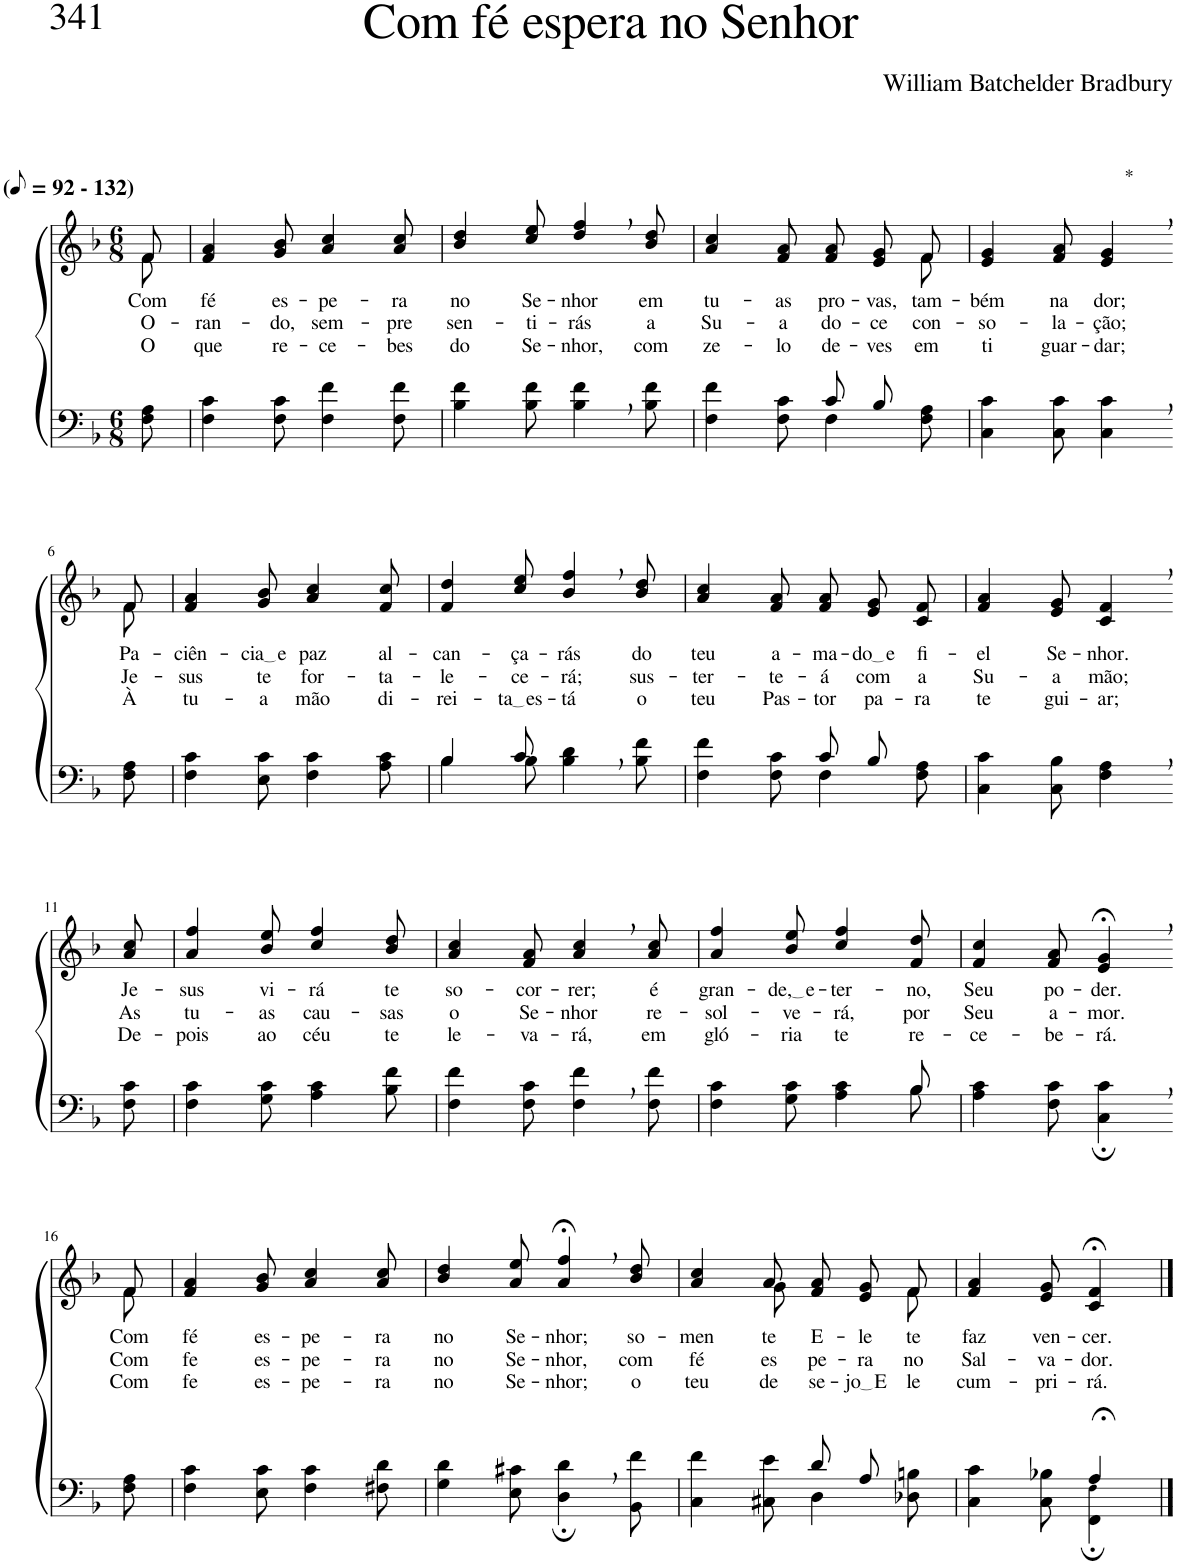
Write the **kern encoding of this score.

**kern	**kern	**text	**text	**text
*part2	*part1	*part1	*part1	*part1
*staff2	*staff1	*staff1	*staff1	*staff1
*I"Parte III e IV	*I"Parte I e II	*	*	*
*clefF4	*clefG2	*	*	*
*Trd2c3	*Trd2c3	*	*	*
*k[b-]	*k[b-]	*	*	*
*M6/8	*M6/8	*	*	*
*MM46	*MM46	*	*	*
=1	=1	=1	=1	=1
!	!LO:TX:a:B:t=(	!	!	!
!	!LO:TX:a:B:t=- 132)	!	!	!
!	!	!LO:LY:b	!LO:LY:b	!LO:LY:b
*	*^	*	*	*
8F\ 8A\	8f\	8f/	Com	O-	O
=2	=2	=2	=2	=2	=2
!	!	!	!LO:LY:b	!LO:LY:b	!LO:LY:b
*	*v	*v	*	*	*
4F\ 4c\	4f/ 4a/	fé	-ran-	que
!	!	!LO:LY:b	!LO:LY:b	!LO:LY:b
8F\ 8c\	8g/ 8b-/	es-	-do,	re-
!	!	!LO:LY:b	!LO:LY:b	!LO:LY:b
4F\ 4f\	4a/ 4cc/	-pe-	sem-	-ce-
!	!	!LO:LY:b	!LO:LY:b	!LO:LY:b
8F\ 8f\	8a/ 8cc/	-ra	-pre	-bes
=3	=3	=3	=3	=3
!	!	!LO:LY:b	!LO:LY:b	!LO:LY:b
4B-\ 4f\	4b-/ 4dd/	no	sen-	do
!	!	!LO:LY:b	!LO:LY:b	!LO:LY:b
8B-\ 8f\	8cc/ 8ee/	Se-	-ti-	Se-
!	!	!LO:LY:b	!LO:LY:b	!LO:LY:b
4B-\, 4f\,	4dd/, 4ff/,	-nhor	-rás	-nhor,
!	!	!LO:LY:b	!LO:LY:b	!LO:LY:b
8B-\ 8f\	8b-/ 8dd/	em	a	com
=4	=4	=4	=4	=4
*^	*	*	*	*
!	!	!	!LO:LY:b	!LO:LY:b	!LO:LY:b
*	*	*^	*	*	*
4.ryy	4F\ 4f\	4a/ 4cc/	8ryy	tu-	Su-	ze-
!	!	!	!	!LO:LY:b	!LO:LY:b	!LO:LY:b
*	*	*v	*v	*	*	*
.	8F\ 8c\	8f/ 8a/	-as	-a	-lo
!	!	!	!LO:LY:b	!LO:LY:b	!LO:LY:b
8c/L	4F\	8f/ 8a/L	pro-	do-	de-
!	!	!	!LO:LY:b	!LO:LY:b	!LO:LY:b
8B-/J	.	8e/ 8g/	-vas,	-ce	-ves
*	*	*^	*	*	*
!	!	!	!	!LO:LY:b	!LO:LY:b	!LO:LY:b
8ryy	8F\ 8A\	8f/J	8f\	tam-	con-	em
=5	=5	=5	=5	=5	=5	=5
!	!	!	!	!LO:LY:b	!LO:LY:b	!LO:LY:b
*v	*v	*	*	*	*	*
*	*v	*v	*	*	*
4C\ 4c\	4e/ 4g/	-bém	-so-	ti
!	!	!LO:LY:b	!LO:LY:b	!LO:LY:b
8C\ 8c\	8f/ 8a/	na	-la-	guar-
!	!LO:TX:a:t=*	!	!	!
!	!	!LO:LY:b	!LO:LY:b	!LO:LY:b
4C\, 4c\,	4e/, 4g/,	dor;	-ção;	-dar;
!!LO:LB:g=z
=6-	=6-	=6-	=6-	=6-
*k[b-]	*	*	*	*
!	!	!LO:LY:b	!LO:LY:b	!LO:LY:b
*	*^	*	*	*
8F\ 8A\	8f\	8f/	Pa-	Je-	À
=7	=7	=7	=7	=7	=7
!	!	!	!LO:LY:b	!LO:LY:b	!LO:LY:b
*	*v	*v	*	*	*
4F\ 4c\	4f/ 4a/	-ciên-	-sus	tu-
!	!	!LO:LY:b	!LO:LY:b	!LO:LY:b
8E\ 8c\	8g/ 8b-/	cia e	te	-a
!	!	!LO:LY:b	!LO:LY:b	!LO:LY:b
4F\ 4c\	4a/ 4cc/	paz	for-	mão
!	!	!LO:LY:b	!LO:LY:b	!LO:LY:b
8A\ 8c\	8f/ 8cc/	al-	-ta-	di-
=8	=8	=8	=8	=8
*^	*	*	*	*
!	!	!	!LO:LY:b	!LO:LY:b	!LO:LY:b
4B-\	4B-/	4f/ 4dd/	-can-	-le-	-rei-
!	!	!	!LO:LY:b	!LO:LY:b	!LO:LY:b
8B-\	8c/	8cc/ 8ee/	-ça-	-ce-	ta es
!	!	!	!LO:LY:b	!LO:LY:b	!LO:LY:b
4B-\, 4d\,	4.ryy	4b-/, 4ff/,	-rás	-rá;	-tá
!	!	!	!LO:LY:b	!LO:LY:b	!LO:LY:b
8B-\ 8f\	.	8b-/ 8dd/	do	sus-	o
=9	=9	=9	=9	=9	=9
!	!	!	!LO:LY:b	!LO:LY:b	!LO:LY:b
4.ryy	4F\ 4f\	4a/ 4cc/	teu	-ter-	teu
!	!	!	!LO:LY:b	!LO:LY:b	!LO:LY:b
.	8F\ 8c\	8f/ 8a/	a-	-te-	Pas-
!	!	!	!LO:LY:b	!LO:LY:b	!LO:LY:b
8c/L	4F\	8f/ 8a/L	-ma-	-á	-tor
!	!	!	!LO:LY:b	!LO:LY:b	!LO:LY:b
8B-/J	.	8e/ 8g/	do e	com	pa-
!	!	!	!LO:LY:b	!LO:LY:b	!LO:LY:b
8ryy	8F\ 8A\	8c/ 8f/J	fi-	a	-ra
=10	=10	=10	=10	=10	=10
!	!	!	!LO:LY:b	!LO:LY:b	!LO:LY:b
*v	*v	*	*	*	*
4C\ 4c\	4f/ 4a/	-el	Su-	te
!	!	!LO:LY:b	!LO:LY:b	!LO:LY:b
8C\ 8B-\	8e/ 8g/	Se-	-a	gui-
!	!	!LO:LY:b	!LO:LY:b	!LO:LY:b
4F\, 4A\,	4c/, 4f/,	-nhor.	mão;	-ar;
!!LO:LB:g=z
=11-	=11-	=11-	=11-	=11-
!	!	!LO:LY:b	!LO:LY:b	!LO:LY:b
8F\ 8c\	8a/ 8cc/	Je-	As	De-
=12	=12	=12	=12	=12
!	!	!LO:LY:b	!LO:LY:b	!LO:LY:b
4F\ 4c\	4a/ 4ff/	-sus	tu-	-pois
!	!	!LO:LY:b	!LO:LY:b	!LO:LY:b
8G\ 8c\	8b-/ 8ee/	vi-	-as	ao
!	!	!LO:LY:b	!LO:LY:b	!LO:LY:b
4A\ 4c\	4cc/ 4ff/	-rá	cau-	céu
!	!	!LO:LY:b	!LO:LY:b	!LO:LY:b
8B-\ 8f\	8b-/ 8dd/	te	-sas	te
=13	=13	=13	=13	=13
!	!	!LO:LY:b	!LO:LY:b	!LO:LY:b
4F\ 4f\	4a/ 4cc/	so-	o	le-
!	!	!LO:LY:b	!LO:LY:b	!LO:LY:b
8F\ 8c\	8f/ 8a/	-cor-	Se-	-va-
!	!	!LO:LY:b	!LO:LY:b	!LO:LY:b
4F\, 4f\,	4a/, 4cc/,	-rer;	-nhor	-rá,
!	!	!LO:LY:b	!LO:LY:b	!LO:LY:b
8F\ 8f\	8a/ 8cc/	é	re-	em
=14	=14	=14	=14	=14
*^	*	*	*	*
!	!	!	!LO:LY:b	!LO:LY:b	!LO:LY:b
2ryy	4F\ 4c\	4a/ 4ff/	gran-	-sol-	gló-
!	!	!	!LO:LY:b	!LO:LY:b	!LO:LY:b
.	8G\ 8c\	8b-/ 8ee/	de, e	-ve-	-ria
!	!	!	!LO:LY:b	!LO:LY:b	!LO:LY:b
.	4A\ 4c\	4cc/ 4ff/	-ter-	-rá,	te
8ryy	.	.	.	.	.
!	!	!	!LO:LY:b	!LO:LY:b	!LO:LY:b
8B-/	8B-\	8f/ 8dd/	-no,	por	re-
=15	=15	=15	=15	=15	=15
!	!	!	!LO:LY:b	!LO:LY:b	!LO:LY:b
*v	*v	*	*	*	*
4A\ 4c\	4f/ 4cc/	Seu	Seu	-ce-
!	!	!LO:LY:b	!LO:LY:b	!LO:LY:b
8F\ 8c\	8f/ 8a/	po-	a-	-be-
!	!	!LO:LY:b	!LO:LY:b	!LO:LY:b
4C\;, 4c\;,	4e/;<, 4g/;<,	-der.	-mor.	-rá.
!!LO:LB:g=z
=16-	=16-	=16-	=16-	=16-
!	!	!LO:LY:b	!LO:LY:b	!LO:LY:b
*	*^	*	*	*
8F\ 8A\	8f\	8f/	Com	Com	Com
=17	=17	=17	=17	=17	=17
!	!	!	!LO:LY:b	!LO:LY:b	!LO:LY:b
*	*v	*v	*	*	*
4F\ 4c\	4f/ 4a/	fé	fe	fe
!	!	!LO:LY:b	!LO:LY:b	!LO:LY:b
8E\ 8c\	8g/ 8b-/	es-	es-	es-
!	!	!LO:LY:b	!LO:LY:b	!LO:LY:b
4F\ 4c\	4a/ 4cc/	-pe-	-pe-	-pe-
!	!	!LO:LY:b	!LO:LY:b	!LO:LY:b
8F#X\ 8d\	8a/ 8cc/	-ra	-ra	-ra
=18	=18	=18	=18	=18
!	!	!LO:LY:b	!LO:LY:b	!LO:LY:b
4G\ 4d\	4b-/ 4dd/	no	no	no
!	!	!LO:LY:b	!LO:LY:b	!LO:LY:b
8E\ 8c#X\	8a/ 8ee/	Se-	Se-	Se-
!	!	!LO:LY:b	!LO:LY:b	!LO:LY:b
4D\;, 4d\;,	4a/;<, 4ff/;<,	-nhor;	-nhor,	-nhor;
!	!	!LO:LY:b	!LO:LY:b	!LO:LY:b
8BB-\ 8f\	8b-/ 8dd/	so-	com	o
=19	=19	=19	=19	=19
*^	*	*	*	*
!	!	!	!LO:LY:b	!LO:LY:b	!LO:LY:b
*	*	*^	*	*	*
4.ryy	4C\ 4f\	4a/ 4cc/	4ryy	-men-	fé	teu
!	!	!	!	!LO:LY:b	!LO:LY:b	!LO:LY:b
.	8C#X\ 8e\	8a/	8g\	-te	es-	de-
!	!	!	!	!LO:LY:b	!LO:LY:b	!LO:LY:b
8d/L	4D\	8f/ 8a/L	4ryy	E-	-pe-	-se-
!	!	!	!	!LO:LY:b	!LO:LY:b	!LO:LY:b
8A/J	.	8e/ 8g/	.	-le	-ra	jo E
!	!	!	!	!LO:LY:b	!LO:LY:b	!LO:LY:b
8ryy	8D-X\ 8Bn\	8f/J	8f\	te	no	-le
=20	=20	=20	=20	=20	=20	=20
!	!	!	!	!LO:LY:b	!LO:LY:b	!LO:LY:b
*	*	*v	*v	*	*	*
4.ryy	4C\ 4c\	4f/ 4a/	faz	Sal-	cum-
!	!	!	!LO:LY:b	!LO:LY:b	!LO:LY:b
.	8C\ 8B-X\	8e/ 8g/	ven-	-va-	-pri-
!	!	!	!LO:LY:b	!LO:LY:b	!LO:LY:b
4A;</	4FF\; 4F!\;	4c/;< 4f/;<	-cer.	-dor.	-rá.
*v	*v	*	*	*	*
==	==	==	==	==
*-	*-	*-	*-	*-
